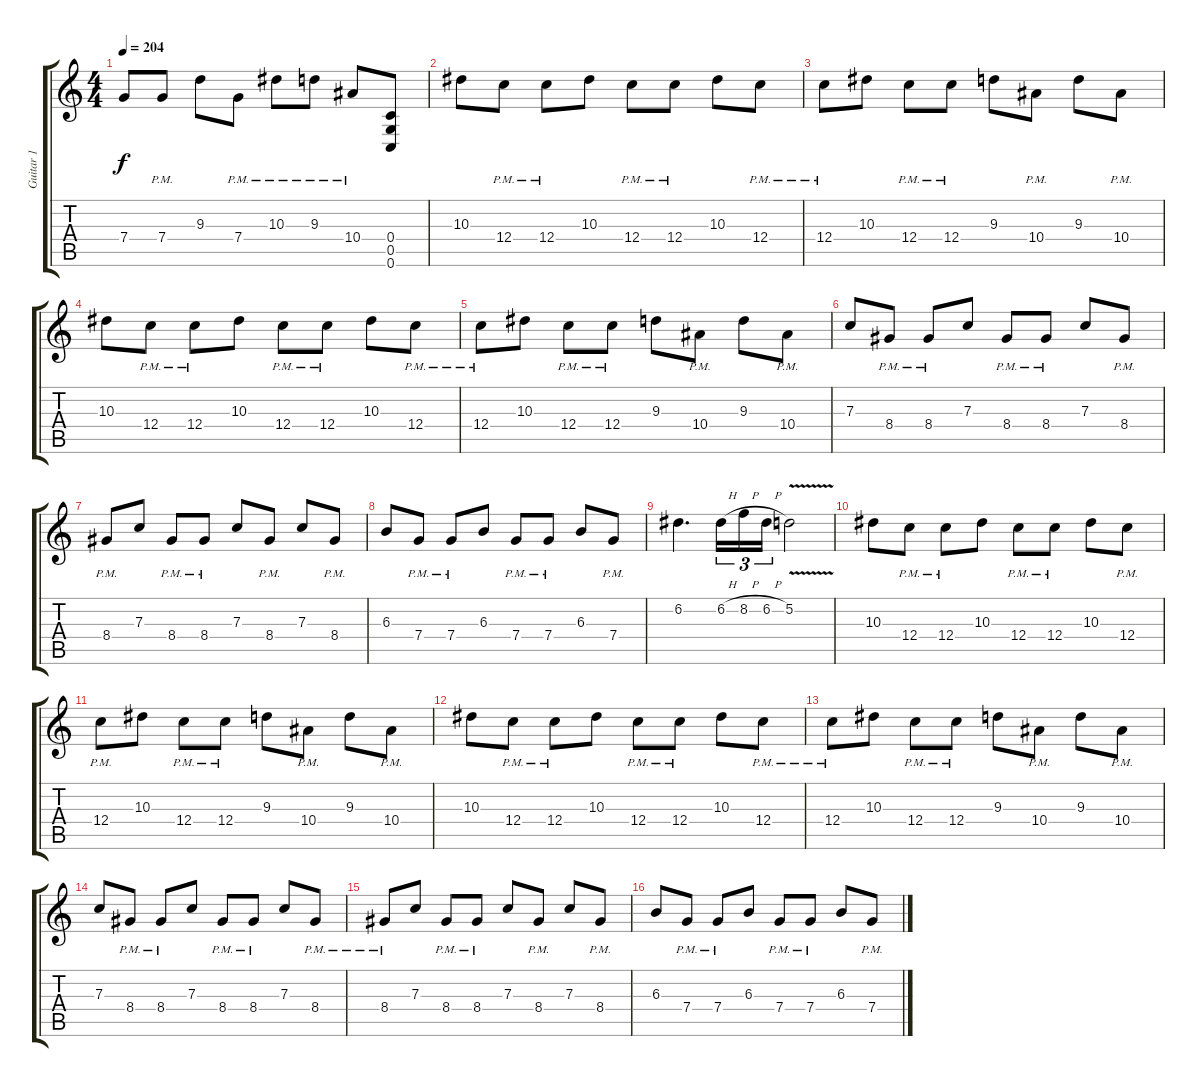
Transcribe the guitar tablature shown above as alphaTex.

\track ("Guitar 1" "Guitar 1") {instrument distortionguitar}
\staff {score tabs}
\tuning (D4 A3 F3 C3 G2 C2) {hide}
\ts (4 4)
\tempo 204
\clef g2
\ks c
7.4{t}.8{dy f} 7.4{pm}.8 9.3.8 7.4{pm}.8 10.3{pm}.8 9.3{pm}.8 10.4{pm}.8 (0.4 0.5 0.6).8 |
10.3.8 12.4{pm}.8 12.4{pm}.8 10.3.8 12.4{pm}.8 12.4{pm}.8 10.3.8 12.4{pm}.8 |
12.4{pm}.8 10.3.8 12.4{pm}.8 12.4{pm}.8 9.3.8 10.4{pm}.8 9.3.8 10.4{pm}.8 |
10.3.8 12.4{pm}.8 12.4{pm}.8 10.3.8 12.4{pm}.8 12.4{pm}.8 10.3.8 12.4{pm}.8 |
12.4{pm}.8 10.3.8 12.4{pm}.8 12.4{pm}.8 9.3.8 10.4{pm}.8 9.3.8 10.4{pm}.8 |
7.3.8 8.4{pm}.8 8.4{pm}.8 7.3.8 8.4{pm}.8 8.4{pm}.8 7.3.8 8.4{pm}.8 |
8.4{pm}.8 7.3.8 8.4{pm}.8 8.4{pm}.8 7.3.8 8.4{pm}.8 7.3.8 8.4{pm}.8 |
6.3.8 7.4{pm}.8 7.4{pm}.8 6.3.8 7.4{pm}.8 7.4{pm}.8 6.3.8 7.4{pm}.8 |
6.2.4{d} 6.2{h}.16{tu (3 2)} 8.2{h}.16{tu (3 2)} 6.2{h}.16{tu (3 2)} 5.2{v}.2 |
10.3.8 12.4{pm}.8 12.4{pm}.8 10.3.8 12.4{pm}.8 12.4{pm}.8 10.3.8 12.4{pm}.8 |
12.4{pm}.8 10.3.8 12.4{pm}.8 12.4{pm}.8 9.3.8 10.4{pm}.8 9.3.8 10.4{pm}.8 |
10.3.8 12.4{pm}.8 12.4{pm}.8 10.3.8 12.4{pm}.8 12.4{pm}.8 10.3.8 12.4{pm}.8 |
12.4{pm}.8 10.3.8 12.4{pm}.8 12.4{pm}.8 9.3.8 10.4{pm}.8 9.3.8 10.4{pm}.8 |
7.3.8 8.4{pm}.8 8.4{pm}.8 7.3.8 8.4{pm}.8 8.4{pm}.8 7.3.8 8.4{pm}.8 |
8.4{pm}.8 7.3.8 8.4{pm}.8 8.4{pm}.8 7.3.8 8.4{pm}.8 7.3.8 8.4{pm}.8 |
6.3.8 7.4{pm}.8 7.4{pm}.8 6.3.8 7.4{pm}.8 7.4{pm}.8 6.3.8 7.4{pm}.8
